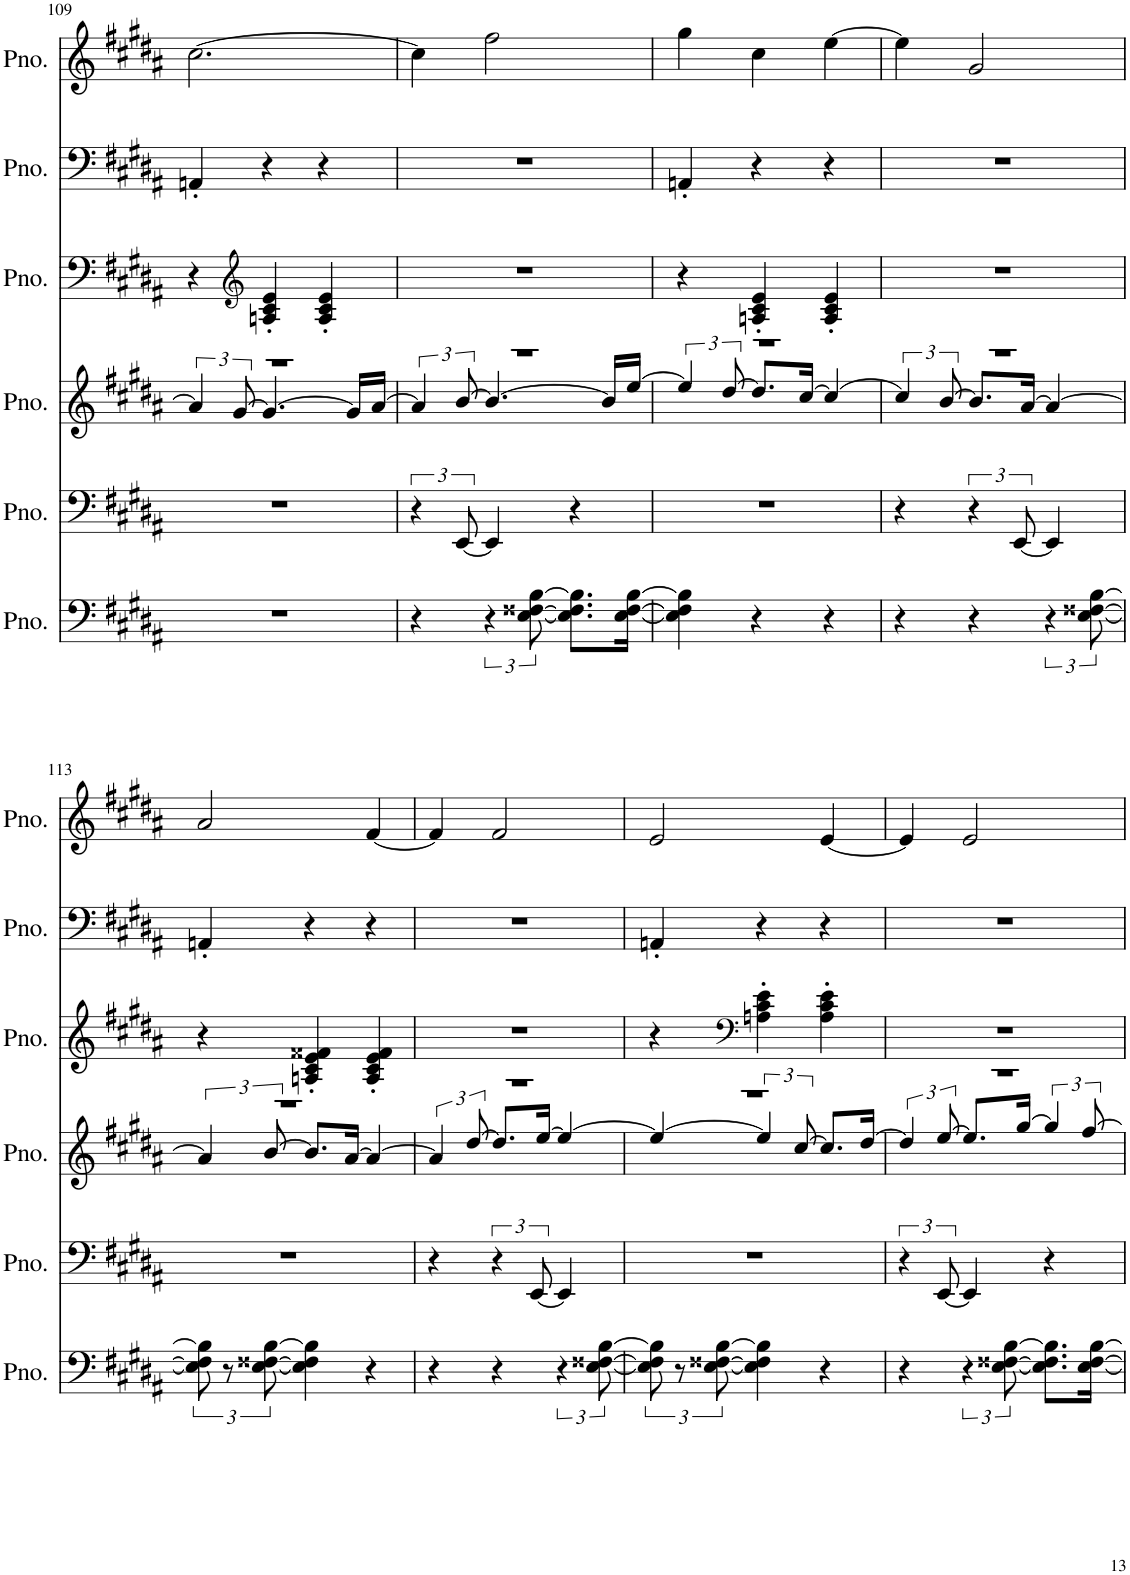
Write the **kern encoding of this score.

**kern	**kern	**kern	**kern	**kern	**kern
*part6	*part5	*part4	*part3	*part2	*part1
*staff6	*staff5	*staff4	*staff3	*staff2	*staff1
*I"Piano	*I"Piano	*I"Piano	*I"Piano	*I"Piano	*I"Piano
*I'Pno.	*I'Pno.	*I'Pno.	*I'Pno.	*I'Pno.	*I'Pno.
!!LO:PB:g=z
*clefF4	*clefF4	*clefG2	*clefF4	*clefF4	*clefG2
*k[f#c#g#d#a#]	*k[f#c#g#d#a#]	*k[f#c#g#d#a#]	*k[f#c#g#d#a#]	*k[f#c#g#d#a#]	*k[f#c#g#d#a#]
*M3/4	*M3/4	*M3/4	*M3/4	*M3/4	*M3/4
=109	=109	=109	=109	=109	=109
*	*	*^	*	*	*
2.r	2.r	2.r	6a#/]	4r	4AAn'/	[2.cc#\
.	.	.	[12g#/	.	.	.
*	*	*	*	*clefG2	*	*
.	.	.	4.g#/_	4An/' 4c#/' 4e/'	4r	.
.	.	.	.	4A/' 4c#/' 4e/'	4r	.
.	.	.	16g#/LL]	.	.	.
.	.	.	[16a#/JJ	.	.	.
=110	=110	=110	=110	=110	=110	=110
4r	6r	2.r	6a#/]	2.r	2.r	4cc#\]
.	[12EE/	.	[12b/	.	.	.
6r	4EE/]	.	4.b/_	.	.	2ff#\
[12E\ [12F##X\ [12B\	.	.	.	.	.	.
8.E\] 8.F##\] 8.B\]L	4r	.	.	.	.	.
.	.	.	16b/LL]	.	.	.
[16E\ [16F##\ [16B\Jk	.	.	[16ee/JJ	.	.	.
=111	=111	=111	=111	=111	=111	=111
4E\] 4F##\] 4B\]	2.r	2.r	6ee/]	4r	4AAn'/	4gg#\
.	.	.	[12dd#/	.	.	.
4r	.	.	8.dd#/L]	4An/' 4c#/' 4e/'	4r	4cc#\
.	.	.	[16cc#/Jk	.	.	.
4r	.	.	4cc#/_	4A/' 4c#/' 4e/'	4r	[4ee\
=112	=112	=112	=112	=112	=112	=112
4r	4r	2.r	6cc#/]	2.r	2.r	4ee\]
.	.	.	[12b/	.	.	.
4r	6r	.	8.b/L]	.	.	2g#/
.	[12EE/	.	.	.	.	.
.	.	.	[16a#/Jk	.	.	.
6r	4EE/]	.	4a#/_	.	.	.
[12E\ [12F##X\ [12B\	.	.	.	.	.	.
!!LO:LB:g=z
=113	=113	=113	=113	=113	=113	=113
12E\] 12F##\] 12B\]	2.r	2.r	6a#/]	4r	4AAn'/	2a#/
12r	.	.	.	.	.	.
[12E\ [12F##X\ [12B\	.	.	[12b/	.	.	.
4E\] 4F##\] 4B\]	.	.	8.b/L]	4An/' 4c#/' 4e/' 4f##X/'	4r	.
.	.	.	[16a#/Jk	.	.	.
4r	.	.	4a#/_	4A/' 4c#/' 4e/' 4f##/'	4r	[4f#/
=114	=114	=114	=114	=114	=114	=114
4r	4r	2.r	6a#/]	2.r	2.r	4f#/]
.	.	.	[12dd#/	.	.	.
4r	6r	.	8.dd#/L]	.	.	2f#/
.	[12EE/	.	.	.	.	.
.	.	.	[16ee/Jk	.	.	.
6r	4EE/]	.	4ee/_	.	.	.
[12E\ [12F##X\ [12B\	.	.	.	.	.	.
=115	=115	=115	=115	=115	=115	=115
12E\] 12F##\] 12B\]	2.r	2.r	4ee/_	4r	4AAn'/	2e/
12r	.	.	.	.	.	.
[12E\ [12F##X\ [12B\	.	.	.	.	.	.
*	*	*	*	*clefF4	*	*
4E\] 4F##\] 4B\]	.	.	6ee/]	4An\' 4c#\' 4e\'	4r	.
.	.	.	[12cc#/	.	.	.
4r	.	.	8.cc#/L]	4A\' 4c#\' 4e\'	4r	[4e/
.	.	.	[16dd#/Jk	.	.	.
=116	=116	=116	=116	=116	=116	=116
4r	6r	2.r	6dd#/]	2.r	2.r	4e/]
.	[12EE/	.	[12ee/	.	.	.
6r	4EE/]	.	8.ee/L]	.	.	2e/
[12E\ [12F##X\ [12B\	.	.	.	.	.	.
.	.	.	[16gg#/Jk	.	.	.
8.E\] 8.F##\] 8.B\]L	4r	.	6gg#/]	.	.	.
.	.	.	[12ff#/	.	.	.
[16E\ [16F##\ [16B\Jk	.	.	.	.	.	.
*	*	*v	*v	*	*	*
=	=	=	=	=	=
*-	*-	*-	*-	*-	*-
